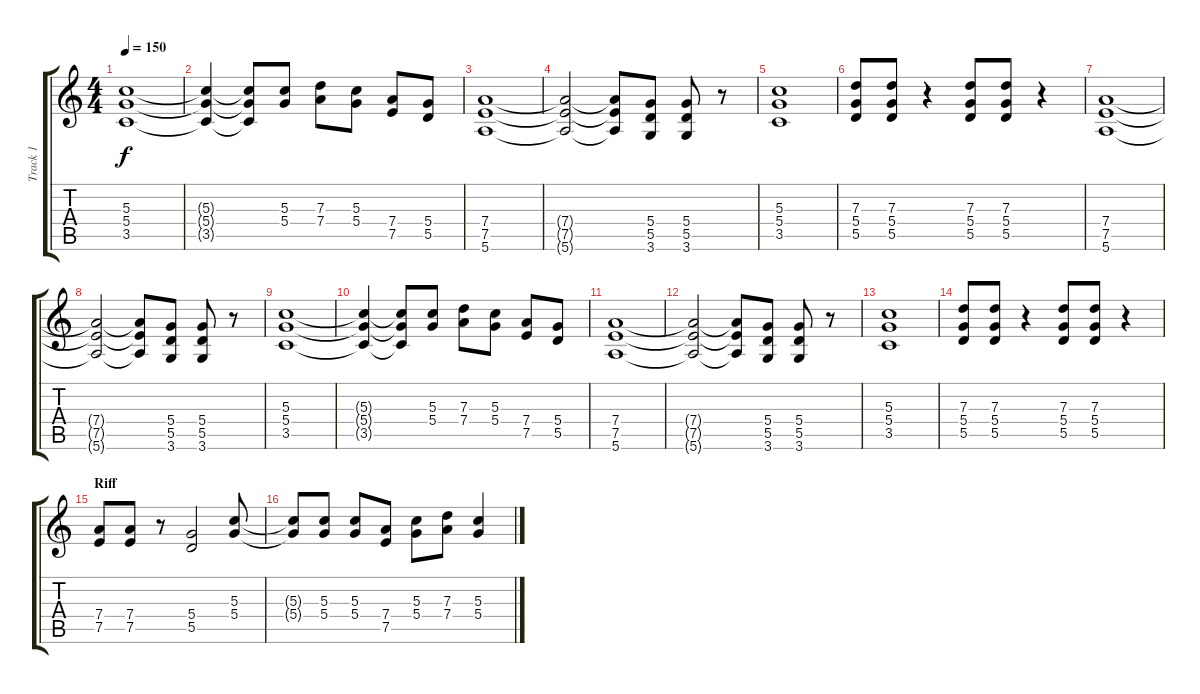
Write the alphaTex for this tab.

\track ("Track 1" "Track 1") {instrument distortionguitar}
\staff {score tabs}
\tuning (E4 B3 G3 D3 A2 E2) {hide}
\ts (4 4)
\tempo 150
\clef g2
\ks c
(5.3 5.4 3.5).1{dy f} |
(5.3{t} 5.4{t} 3.5{t}).4 (5.3{t} 5.4{t} 3.5{t}).8 (5.3 5.4).8 (7.3 7.4).8 (5.3 5.4).8 (7.4 7.5).8 (5.4 5.5).8 |
(7.4 7.5 5.6).1 |
(7.4{t} 7.5{t} 5.6{t}).2 (7.4{t} 7.5{t} 5.6{t}).8 (5.4 5.5 3.6).8 (5.4 5.5 3.6).8 r.8 |
(5.3 5.4 3.5).1 |
(7.3 5.4 5.5).8 (7.3 5.4 5.5).8 r.4 (7.3 5.4 5.5).8 (7.3 5.4 5.5).8 r.4 |
(7.4 7.5 5.6).1 |
(7.4{t} 7.5{t} 5.6{t}).2 (7.4{t} 7.5{t} 5.6{t}).8 (5.4 5.5 3.6).8 (5.4 5.5 3.6).8 r.8 |
(5.3 5.4 3.5).1 |
(5.3{t} 5.4{t} 3.5{t}).4 (5.3{t} 5.4{t} 3.5{t}).8 (5.3 5.4).8 (7.3 7.4).8 (5.3 5.4).8 (7.4 7.5).8 (5.4 5.5).8 |
(7.4 7.5 5.6).1 |
(7.4{t} 7.5{t} 5.6{t}).2 (7.4{t} 7.5{t} 5.6{t}).8 (5.4 5.5 3.6).8 (5.4 5.5 3.6).8 r.8 |
(5.3 5.4 3.5).1 |
(7.3 5.4 5.5).8 (7.3 5.4 5.5).8 r.4 (7.3 5.4 5.5).8 (7.3 5.4 5.5).8 r.4 |
\section ("" "Riff")
(7.4 7.5).8 (7.4 7.5).8 r.8 (5.4 5.5).2 (5.3 5.4).8 |
(5.3{t} 5.4{t}).8 (5.3 5.4).8 (5.3 5.4).8 (7.4 7.5).8 (5.3 5.4).8 (7.3 7.4).8 (5.3 5.4).4
